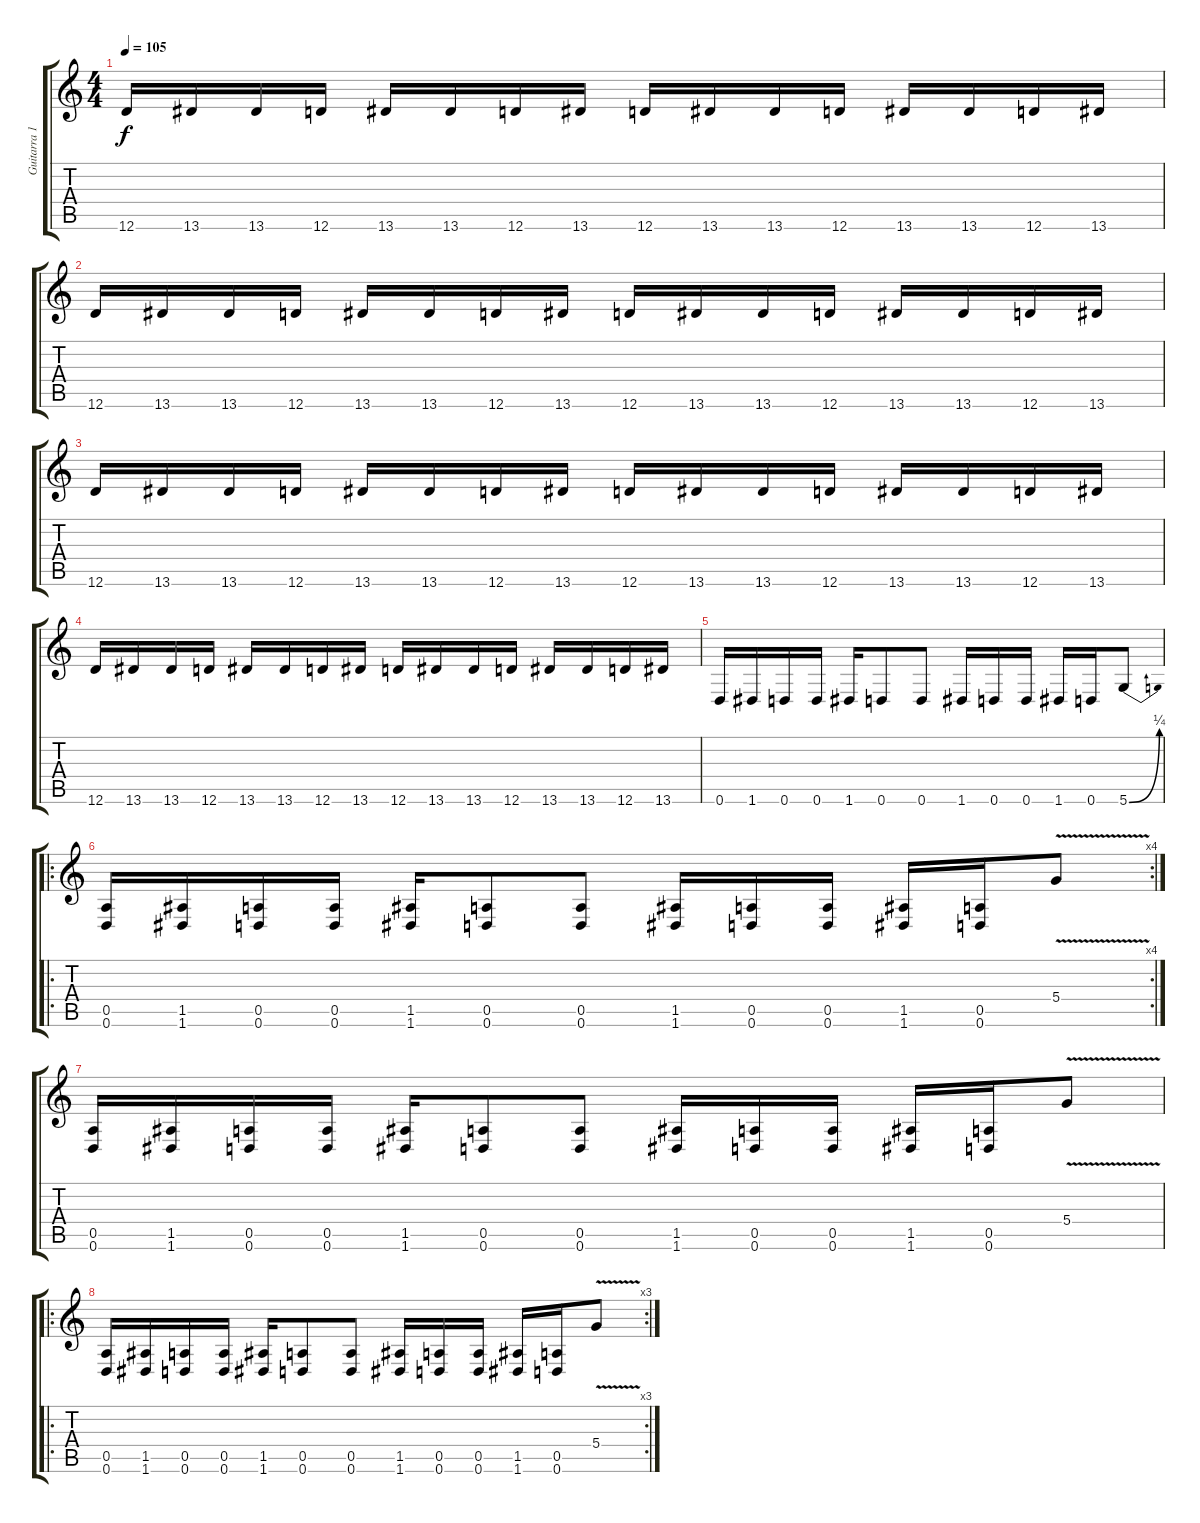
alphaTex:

\track ("Guitarra 1" "Guitarra 1") {instrument distortionguitar}
\staff {score tabs}
\tuning (E4 B3 G3 D3 A2 D2) {hide}
\ts (4 4)
\tempo 105
\clef g2
\ks c
12.6.16{dy f instrument distortionguitar} 13.6.16 13.6.16 12.6.16 13.6.16 13.6.16 12.6.16 13.6.16 12.6.16 13.6.16 13.6.16 12.6.16 13.6.16 13.6.16 12.6.16 13.6.16 |
12.6.16 13.6.16 13.6.16 12.6.16 13.6.16 13.6.16 12.6.16 13.6.16 12.6.16 13.6.16 13.6.16 12.6.16 13.6.16 13.6.16 12.6.16 13.6.16 |
12.6.16 13.6.16 13.6.16 12.6.16 13.6.16 13.6.16 12.6.16 13.6.16 12.6.16 13.6.16 13.6.16 12.6.16 13.6.16 13.6.16 12.6.16 13.6.16 |
12.6.16 13.6.16 13.6.16 12.6.16 13.6.16 13.6.16 12.6.16 13.6.16 12.6.16 13.6.16 13.6.16 12.6.16 13.6.16 13.6.16 12.6.16 13.6.16 |
0.6.16 1.6.16 0.6.16 0.6.16 1.6.16 0.6.8 0.6.8 1.6.16 0.6.16 0.6.16 1.6.16 0.6.16 5.6{be (bend 0 0 60 1)}.8 |
\ro
\rc 4
(0.5 0.6).16{instrument distortionguitar} (1.5 1.6).16 (0.5 0.6).16 (0.5 0.6).16 (1.5 1.6).16 (0.5 0.6).8 (0.5 0.6).8 (1.5 1.6).16 (0.5 0.6).16 (0.5 0.6).16 (1.5 1.6).16 (0.5 0.6).16 5.4{v}.8{instrument guitarharmonics} |
(0.5 0.6).16{instrument distortionguitar} (1.5 1.6).16 (0.5 0.6).16 (0.5 0.6).16 (1.5 1.6).16 (0.5 0.6).8 (0.5 0.6).8 (1.5 1.6).16 (0.5 0.6).16 (0.5 0.6).16 (1.5 1.6).16 (0.5 0.6).16 5.4{v}.8{instrument guitarharmonics} |
\ro
\rc 3
(0.5 0.6).16{instrument distortionguitar} (1.5 1.6).16 (0.5 0.6).16 (0.5 0.6).16 (1.5 1.6).16 (0.5 0.6).8 (0.5 0.6).8 (1.5 1.6).16 (0.5 0.6).16 (0.5 0.6).16 (1.5 1.6).16 (0.5 0.6).16 5.4{v}.8{instrument guitarharmonics}
